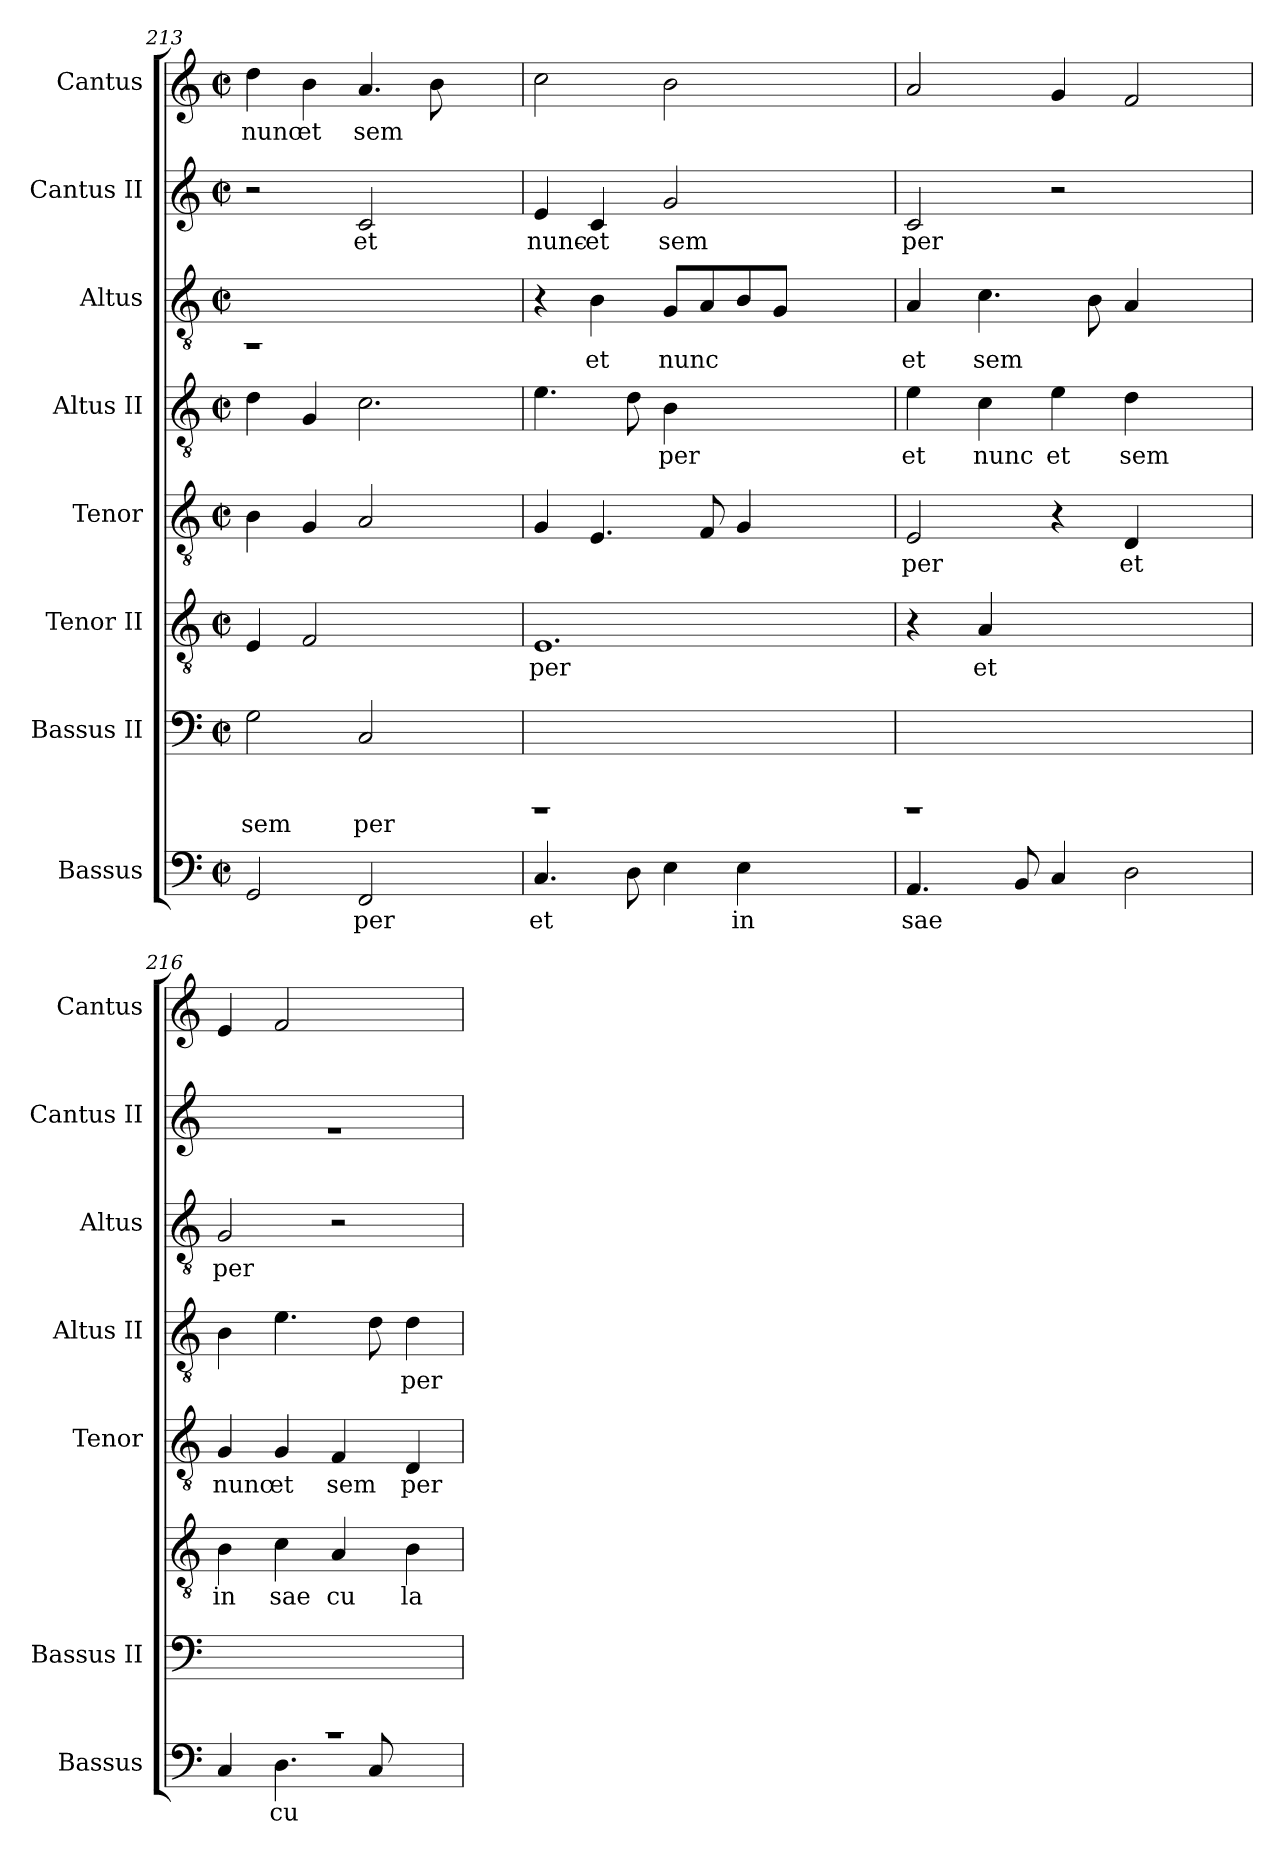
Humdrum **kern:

**kern	**text	**kern	**text	**kern	**text	**kern	**text	**kern	**text	**kern	**text	**kern	**text	**kern	**text
*part8	*part8	*part7	*part7	*part6	*part6	*part5	*part5	*part4	*part4	*part3	*part3	*part2	*part2	*part1	*part1
*staff8	*staff8	*staff7	*staff7	*staff6	*staff6	*staff5	*staff5	*staff4	*staff4	*staff3	*staff3	*staff2	*staff2	*staff1	*staff1
*I"Bassus	*	*I"Bassus II	*	*I"Tenor II	*	*I"Tenor	*	*I"Altus II	*	*I"Altus	*	*I"Cantus II	*	*I"Cantus	*
*I'Bassus	*	*I'Bassus II	*	*	*	*I'Tenor	*	*I'Altus II	*	*I'Altus	*	*I'Cantus II	*	*I'Cantus	*
*clefF4	*	*clefF4	*	*clefGv2	*	*clefGv2	*	*clefGv2	*	*clefGv2	*	*clefG2	*	*clefG2	*
*k[]	*	*	*	*	*	*k[]	*	*	*	*	*	*	*	*	*
*C:	*	*	*	*	*	*C:	*	*	*	*	*	*	*	*	*
*M2/2	*	*M2/2	*	*M2/2	*	*M2/2	*	*M2/2	*	*M2/2	*	*M2/2	*	*M2/2	*
*met(c|)	*	*met(c|)	*	*met(c|)	*	*met(c|)	*	*met(c|)	*	*met(c|)	*	*met(c|)	*	*met(c|)	*
=213	=213	=213	=213	=213	=213	=213	=213	=213	=213	=213	=213	=213	=213	=213	=213
!	!	!	!LO:LY:b:cj	!	!	!	!	!	!	!LO:N:vis=1	!	!	!	!	!LO:LY:b:cj
2GG/	.	2G\	sem	4E/	.	4B\	.	4d\	.	1rAA	.	2r	.	4dd>\	nunc
!	!	!	!	!LO:N:vis=2	!	!	!	!	!	!	!	!	!	!	!LO:LY:b:cj
.	.	.	.	4F/	.	4G/	.	4G/	.	.	.	.	.	4b\	et
!	!LO:LY:b:cj	!	!LO:LY:b:cj	!	!	!	!	!	!	!	!	!	!LO:LY:b:cj	!	!LO:LY:b
2FF/	per	2C/	per	2.ryy	.	2A/	.	2.c\	.	.	.	2c/	-et	4.a/	sem
.	.	.	.	.	.	.	.	.	.	.	.	.	.	8b\	.
4ryy	.	4ryy	.	.	.	4ryy	.	.	.	4ryy	.	4ryy	.	4ryy	.
=214	=214	=214	=214	=214	=214	=214	=214	=214	=214	=214	=214	=214	=214	=214	=214
!	!LO:LY:b:cj	!LO:N:vis=1	!	!	!LO:LY:b:cj	!	!	!	!	!	!	!	!LO:LY:b:cj	!	!
4.C/	et	1rEEE	.	1.E	per	4G/	.	4.e\	.	4r	.	4e/	nunc-	2cc\	.
!	!	!	!	!	!	!	!	!	!	!	!LO:LY:b:cj	!	!LO:LY:b:cj	!	!
.	.	.	.	.	.	4.E/	.	.	.	4B\	et	4c/	-et	.	.
8D\	.	.	.	.	.	.	.	8d\	.	.	.	.	.	.	.
!	!	!	!	!	!	!	!	!	!LO:LY:b:cj	!	!LO:LY:b	!	!LO:LY:b:cj	!	!
4E\	.	.	.	.	.	.	.	4B\	per	8G/L	nunc	2g/	sem	2b\	.
.	.	.	.	.	.	8F/	.	.	.	8A/	.	.	.	.	.
!	!LO:LY:b:cj	!	!	!	!	!	!	!	!	!	!	!	!	!	!
4E\	in	.	.	.	.	4G/	.	2.ryy	.	8B/	.	.	.	.	.
.	.	.	.	.	.	.	.	.	.	8G/J	.	.	.	.	.
2ryy	.	2ryy	.	.	.	2ryy	.	.	.	2ryy	.	2ryy	.	2ryy	.
!!LO:LB:g=z
=215	=215	=215	=215	=215	=215	=215	=215	=215	=215	=215	=215	=215	=215	=215	=215
!	!LO:LY:b	!LO:N:vis=1	!	!	!	!	!LO:LY:b:cj	!	!LO:LY:b:cj	!	!LO:LY:b:cj	!	!LO:LY:b:cj	!	!
*	*	*	*	*	*	*	*	*	*	*	*	*	*	*^	*
4.AA/	sae	1rEEE	.	4r	.	2E/	per	4e\	et	4A/	et	2c/	per	2a/	16ryy	.
.	.	.	.	.	.	.	.	.	.	.	.	.	.	.	1ryy	.
!	!	!	!	!	!LO:LY:b:cj	!	!	!	!LO:LY:b:cj	!	!LO:LY:b	!	!	!	!	!
.	.	.	.	4A/	et	.	.	4c\	nunc	4.c\	sem	.	.	.	.	.
8BB/	.	.	.	.	.	.	.	.	.	.	.	.	.	.	.	.
!	!	!	!	!	!	!	!	!	!LO:LY:b:cj	!	!	!	!	!	!	!
4C/	.	.	.	2.ryy	.	4r	.	4e\	et	.	.	2r	.	4g/	.	.
.	.	.	.	.	.	.	.	.	.	8B\	.	.	.	.	.	.
!	!	!	!	!	!	!	!LO:LY:b:cj	!	!LO:LY:b	!	!	!	!	!	!	!
2D\	.	.	.	.	.	4D/	et	4d\	sem	4A/	.	.	.	2f/	.	.
.	.	4ryy	.	.	.	4ryy	.	4ryy	.	4ryy	.	4ryy	.	.	.	.
.	.	.	.	.	.	.	.	.	.	.	.	.	.	.	8.ryy	.
=216	=216	=216	=216	=216	=216	=216	=216	=216	=216	=216	=216	=216	=216	=216	=216	=216
!	!	!LO:N:vis=1	!	!	!LO:LY:b:cj	!	!LO:LY:b:cj	!	!	!	!LO:LY:b:cj	!LO:N:vis=1	!	!	!	!
*	*	*	*	*	*	*	*	*	*	*	*	*	*	*v	*v	*
4C/	.	1rEEE	.	4B\	in	4G/	nunc	4B\	.	2G/	per	1ra	.	4e/	.
!	!LO:LY:b:cj	!	!	!	!LO:LY:b:cj	!	!LO:LY:b:cj	!	!	!	!	!	!	!LO:N:vis=2	!
4.D\	cu	.	.	4c\	sae	4G/	et	4.e\	.	.	.	.	.	4f/	.
!	!	!	!	!	!LO:LY:b:cj	!	!LO:LY:b:cj	!	!	!	!	!	!	!	!
.	.	.	.	4A/	cu	4F/	sem	.	.	2r	.	.	.	2ryy	.
8C/	.	.	.	.	.	.	.	8d\	.	.	.	.	.	.	.
!	!	!	!	!	!LO:LY:b:cj	!	!LO:LY:b:cj	!	!LO:LY:b:cj	!	!	!	!	!	!
4ryy	.	.	.	4B\	la	4D/	per	4d\	per	.	.	.	.	.	.
=	=	=	=	=	=	=	=	=	=	=	=	=	=	=	=
*-	*-	*-	*-	*-	*-	*-	*-	*-	*-	*-	*-	*-	*-	*-	*-
